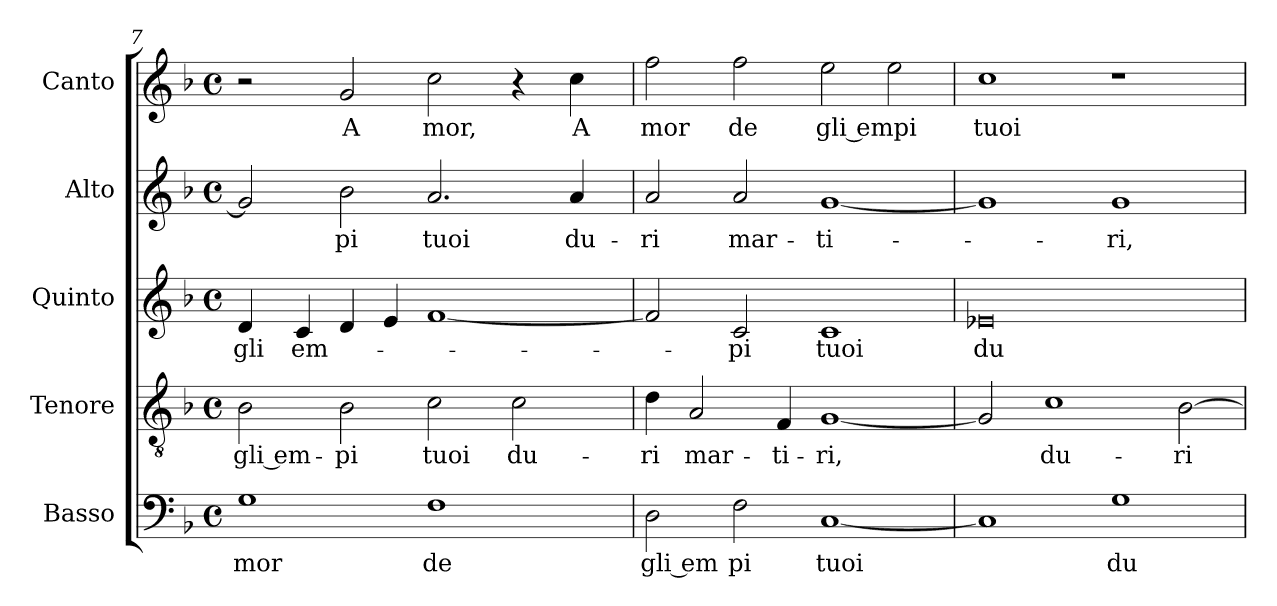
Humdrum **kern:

**kern	**text	**kern	**text	**kern	**text	**kern	**text	**kern	**text
*part5	*part5	*part4	*part4	*part3	*part3	*part2	*part2	*part1	*part1
*staff5	*staff5	*staff4	*staff4	*staff3	*staff3	*staff2	*staff2	*staff1	*staff1
*I"Basso	*	*I"Tenore	*	*I"Quinto	*	*I"Alto	*	*I"Canto	*
!!LO:LB:g=z
*clefF4	*	*clefGv2	*	*clefG2	*	*clefG2	*	*clefG2	*
*k[b-]	*	*k[b-]	*	*k[b-]	*	*k[b-]	*	*k[b-]	*
*F:	*	*F:	*	*F:	*	*F:	*	*F:	*
*M4/4	*	*M4/4	*	*M4/4	*	*M4/4	*	*M4/4	*
*met(c)	*	*met(c)	*	*met(c)	*	*met(c)	*	*met(c)	*
=7	=7	=7	=7	=7	=7	=7	=7	=7	=7
!	!LO:LY:b:cj	!	!LO:LY:b:rj	!	!LO:LY:b	!	!	!	!
*	*	*	*	*	*	*^	*	*	*
1G	mor	2B-\	gli em-	4d/	gli	2g/]	16..ryy	.	2r	.
.	.	.	.	.	.	.	1ryy	.	.	.
!	!	!	!	!	!LO:LY:b	!	!	!	!	!
.	.	.	.	4c/	em-	.	.	.	.	.
!	!	!	!LO:LY:b:cj	!	!	!	!	!LO:LY:b:cj	!	!LO:LY:b:cj
.	.	2B-\	-pi	4d/	.	2b-\	.	-pi	2g/	A
.	.	.	.	4e/	.	.	.	.	.	.
!	!LO:LY:b:cj	!	!LO:LY:b:cj	!	!	!	!	!LO:LY:b:cj	!	!LO:LY:b:cj
1F	de	2c\	tuoi	[<1f	.	2.a/	.	tuoi	2cc\	mor,
.	.	.	.	.	.	.	2ryy	.	.	.
!	!	!	!LO:LY:b:cj	!	!	!	!	!	!	!
.	.	2c\	du-	.	.	.	.	.	4r	.
.	.	.	.	.	.	.	4ryy	.	.	.
!	!	!	!	!	!	!	!	!LO:LY:b:cj	!	!LO:LY:b:cj
.	.	.	.	.	.	4a/	.	du-	4cc\	A
.	.	.	.	.	.	.	8ryy	.	.	.
.	.	.	.	.	.	.	64ryy	.	.	.
=8	=8	=8	=8	=8	=8	=8	=8	=8	=8	=8
!	!LO:LY:b:rj	!	!LO:LY:b:cj	!	!	!	!	!LO:LY:b:cj	!	!LO:LY:b:cj
*	*	*	*	*	*	*v	*v	*	*	*
2D\	gli em	4d\	-ri	2f/]	.	2a/	-ri	2ff\	mor
!	!	!	!LO:LY:b:cj	!	!	!	!	!	!
.	.	2A/	mar-	.	.	.	.	.	.
!	!LO:LY:b:cj	!	!	!	!LO:LY:b:cj	!	!LO:LY:b:cj	!	!LO:LY:b:cj
2F\	pi	.	.	2c/	-pi	2a/	mar-	2ff\	de
!	!	!	!LO:LY:b:cj	!	!	!	!	!	!
.	.	4F/	-ti-	.	.	.	.	.	.
!	!LO:LY:b	!	!LO:LY:b:cj	!	!LO:LY:b:cj	!	!LO:LY:b:cj	!	!LO:LY:b:rj
[<1C	tuoi	[<1G	-ri,	1c	tuoi	[<1g	-ti-	2ee\	gli empi
.	.	.	.	.	.	.	.	2ee\	.
=9	=9	=9	=9	=9	=9	=9	=9	=9	=9
!	!	!	!	!	!LO:LY:b:cj	!	!	!	!LO:LY:b:cj
1C]	.	2G/]	.	0e-X	du-	1g]	.	1cc	tuoi
!	!	!	!LO:LY:b:cj	!	!	!	!	!	!
.	.	1c	du-	.	.	.	.	.	.
!	!LO:LY:b:cj	!	!	!	!	!	!LO:LY:b:cj	!	!
1G	du	.	.	.	.	1g	-ri,	1r	.
!	!	!	!LO:LY:b:cj	!	!	!	!	!	!
.	.	[>2B-\	-ri	.	.	.	.	.	.
=	=	=	=	=	=	=	=	=	=
*-	*-	*-	*-	*-	*-	*-	*-	*-	*-
